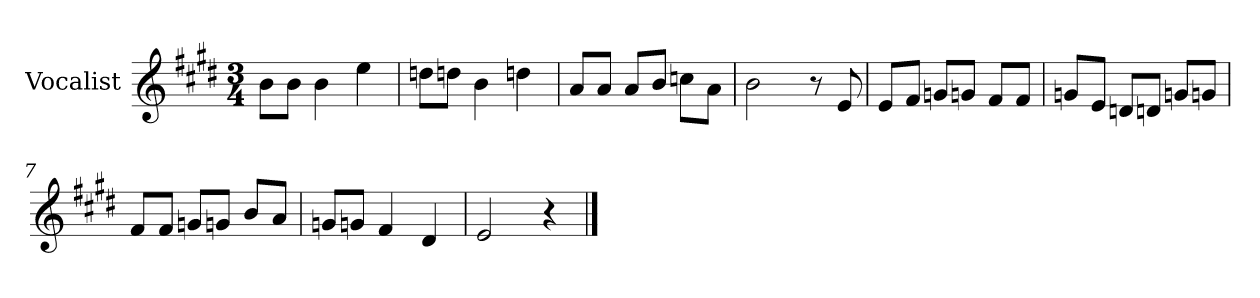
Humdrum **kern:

**kern
*part1
*staff1
*I"Vocalist
*k[f#c#g#d#]
*E:
*M3/4
=1
8bL
8bJ
4b
4ee
=2
8ddnL
8ddnJ
4b
4ddn
=3
8aL
8aJ
8aL
8bJ
8ccnL
8aJ
=4
2b
8r
8e
=5
8eL
8f#J
8gnL
8gnJ
8f#L
8f#J
=6
8gnL
8eJ
8dnL
8dnJ
8gnL
8gnJ
=7
8f#L
8f#J
8gnL
8gnJ
8bL
8aJ
=8
8gnL
8gnJ
4f#
4d#
=9
2e
4r
==
*-
